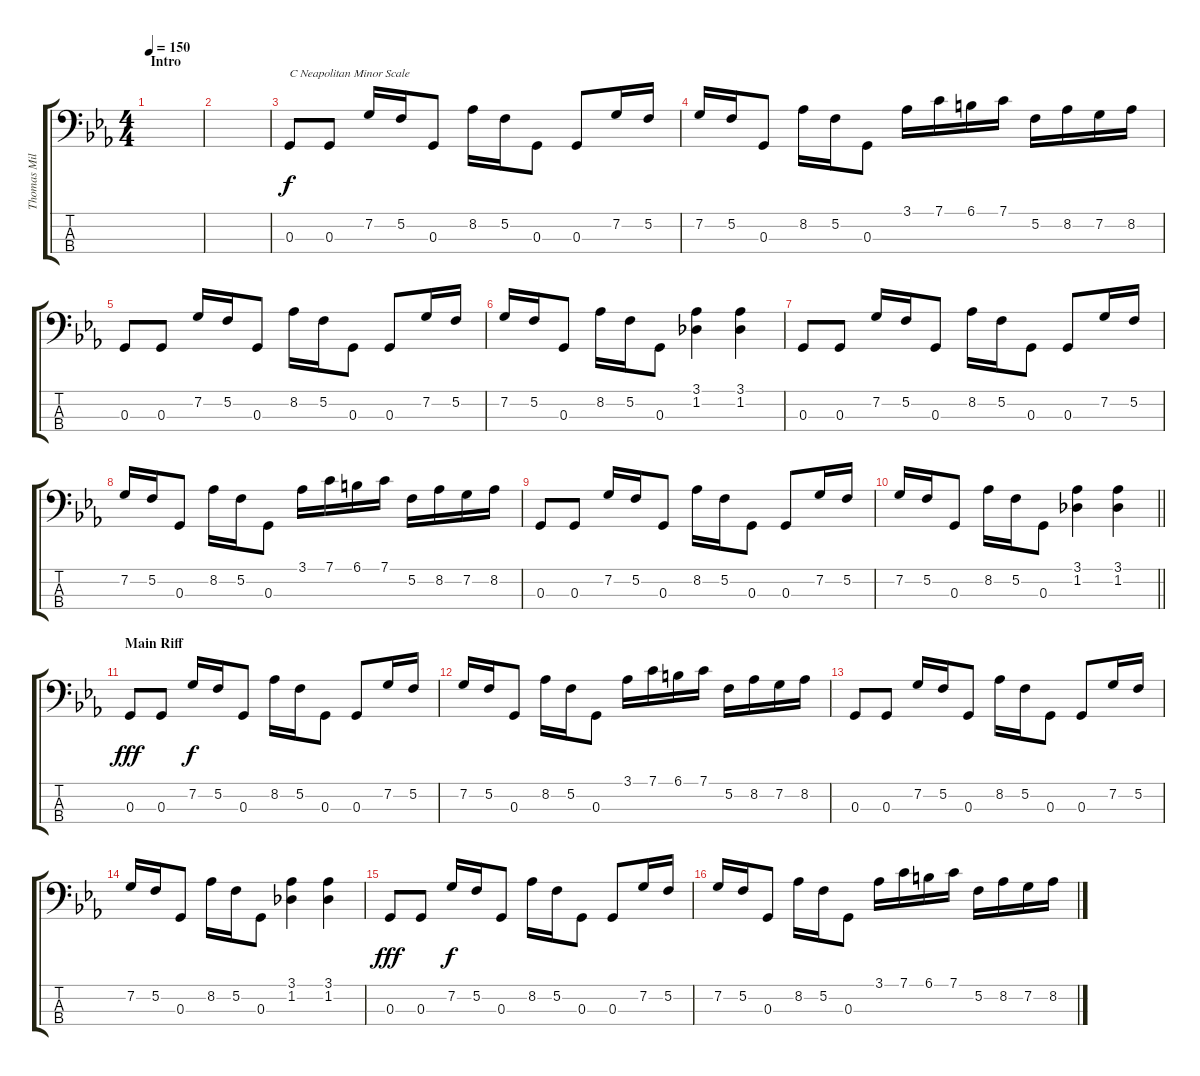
\track ("Thomas Miller" "Thomas Mil") {instrument electricbassfinger}
\staff {score tabs}
\tuning (F2 C2 G1 D1) {hide}
\ts (4 4)
\section ("" "Intro")
\tempo 150
\clef f4
\ks cminor
|
|
0.3.8{txt "C Neapolitan Minor Scale"} 0.3.8 7.2.16{dy f} 5.2.16 0.3.8 8.2.16 5.2.16 0.3.8 0.3.8 7.2.16 5.2.16 |
7.2.16 5.2.16 0.3.8 8.2.16 5.2.16 0.3.8 3.1.16 7.1.16 6.1.16 7.1.16 5.2.16 8.2.16 7.2.16 8.2.16 |
0.3.8 0.3.8 7.2.16 5.2.16 0.3.8 8.2.16 5.2.16 0.3.8 0.3.8 7.2.16 5.2.16 |
7.2.16 5.2.16 0.3.8 8.2.16 5.2.16 0.3.8 (3.1 1.2).4 (3.1 1.2).4 |
0.3.8 0.3.8 7.2.16 5.2.16 0.3.8 8.2.16 5.2.16 0.3.8 0.3.8 7.2.16 5.2.16 |
7.2.16 5.2.16 0.3.8 8.2.16 5.2.16 0.3.8 3.1.16 7.1.16 6.1.16 7.1.16 5.2.16 8.2.16 7.2.16 8.2.16 |
0.3.8 0.3.8 7.2.16 5.2.16 0.3.8 8.2.16 5.2.16 0.3.8 0.3.8 7.2.16 5.2.16 |
\barLineRight lightlight
7.2.16 5.2.16 0.3.8 8.2.16 5.2.16 0.3.8 (3.1 1.2).4 (3.1 1.2).4 |
\section ("" "Main Riff")
0.3.8{dy fff} 0.3.8 7.2.16{dy f} 5.2.16 0.3.8 8.2.16 5.2.16 0.3.8 0.3.8 7.2.16 5.2.16 |
7.2.16 5.2.16 0.3.8 8.2.16 5.2.16 0.3.8 3.1.16 7.1.16 6.1.16 7.1.16 5.2.16 8.2.16 7.2.16 8.2.16 |
0.3.8 0.3.8 7.2.16 5.2.16 0.3.8 8.2.16 5.2.16 0.3.8 0.3.8 7.2.16 5.2.16 |
7.2.16 5.2.16 0.3.8 8.2.16 5.2.16 0.3.8 (3.1 1.2).4 (3.1 1.2).4 |
0.3.8{dy fff} 0.3.8 7.2.16{dy f} 5.2.16 0.3.8 8.2.16 5.2.16 0.3.8 0.3.8 7.2.16 5.2.16 |
7.2.16 5.2.16 0.3.8 8.2.16 5.2.16 0.3.8 3.1.16 7.1.16 6.1.16 7.1.16 5.2.16 8.2.16 7.2.16 8.2.16
